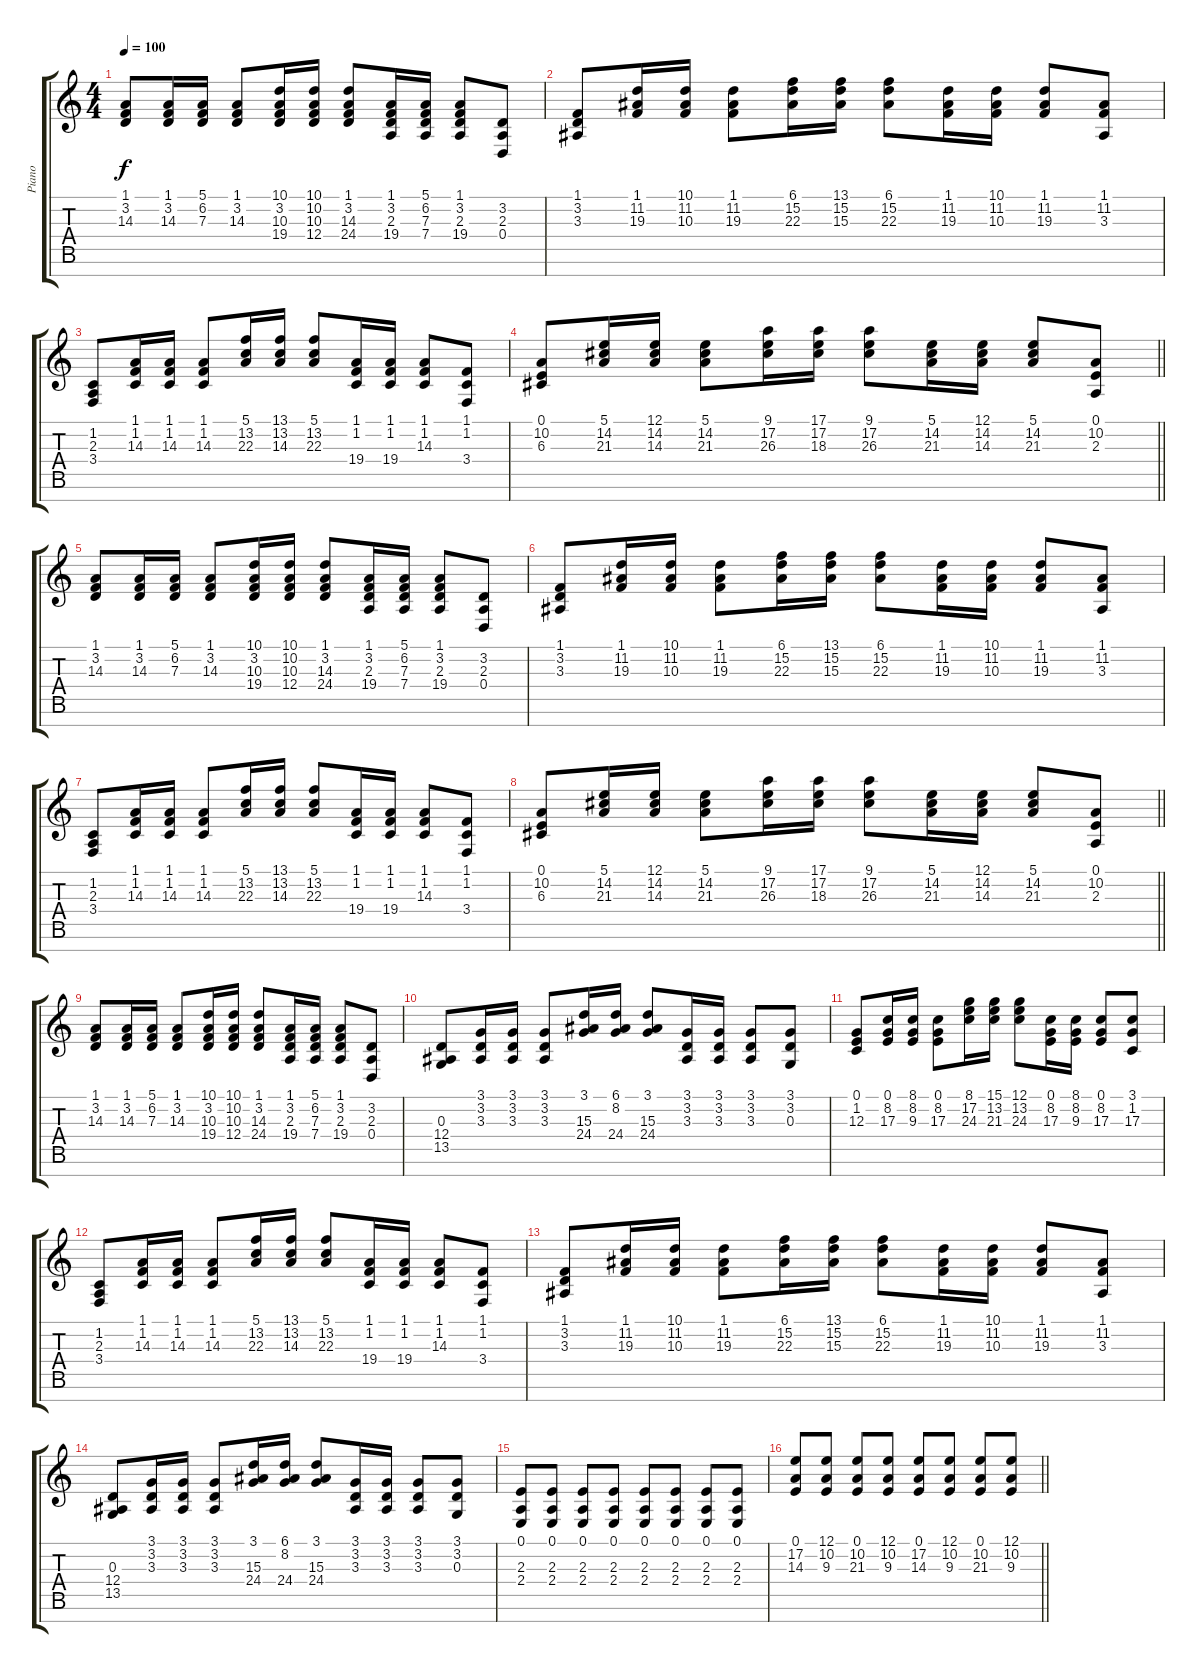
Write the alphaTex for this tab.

\track ("Piano" "Piano") {instrument acousticgrandpiano}
\staff {score tabs}
\tuning (E4 B3 G3 D3 A2 E2 B1) {hide}
\ts (4 4)
\tempo 100
\clef g2
\ks c
(1.1 3.2 14.3).8{dy f volume 16 instrument acousticgrandpiano} (1.1 3.2 14.3).16 (5.1 6.2 7.3).16 (1.1 3.2 14.3).8 (10.1 3.2 10.3 19.4).16 (10.1 10.2 10.3 12.4).16 (1.1 3.2 14.3 24.4).8 (1.1 3.2 2.3 19.4).16 (5.1 6.2 7.3 7.4).16 (1.1 3.2 2.3 19.4).8 (3.2 2.3 0.4).8 |
(1.1 3.2 3.3).8 (1.1 11.2 19.3).16 (10.1 11.2 10.3).16 (1.1 11.2 19.3).8 (6.1 15.2 22.3).16 (13.1 15.2 15.3).16 (6.1 15.2 22.3).8 (1.1 11.2 19.3).16 (10.1 11.2 10.3).16 (1.1 11.2 19.3).8 (1.1 11.2 3.3).8 |
(1.2 2.3 3.4).8 (1.1 1.2 14.3).16 (1.1 1.2 14.3).16 (1.1 1.2 14.3).8 (5.1 13.2 22.3).16 (13.1 13.2 14.3).16 (5.1 13.2 22.3).8 (1.1 1.2 19.4).16 (1.1 1.2 19.4).16 (1.1 1.2 14.3).8 (1.1 1.2 3.4).8 |
\barLineRight lightlight
(0.1 10.2 6.3).8 (5.1 14.2 21.3).16 (12.1 14.2 14.3).16 (5.1 14.2 21.3).8 (9.1 17.2 26.3).16 (17.1 17.2 18.3).16 (9.1 17.2 26.3).8 (5.1 14.2 21.3).16 (12.1 14.2 14.3).16 (5.1 14.2 21.3).8 (0.1 10.2 2.3).8 |
(1.1 3.2 14.3).8 (1.1 3.2 14.3).16 (5.1 6.2 7.3).16 (1.1 3.2 14.3).8 (10.1 3.2 10.3 19.4).16 (10.1 10.2 10.3 12.4).16 (1.1 3.2 14.3 24.4).8 (1.1 3.2 2.3 19.4).16 (5.1 6.2 7.3 7.4).16 (1.1 3.2 2.3 19.4).8 (3.2 2.3 0.4).8 |
(1.1 3.2 3.3).8 (1.1 11.2 19.3).16 (10.1 11.2 10.3).16 (1.1 11.2 19.3).8 (6.1 15.2 22.3).16 (13.1 15.2 15.3).16 (6.1 15.2 22.3).8 (1.1 11.2 19.3).16 (10.1 11.2 10.3).16 (1.1 11.2 19.3).8 (1.1 11.2 3.3).8 |
(1.2 2.3 3.4).8 (1.1 1.2 14.3).16 (1.1 1.2 14.3).16 (1.1 1.2 14.3).8 (5.1 13.2 22.3).16 (13.1 13.2 14.3).16 (5.1 13.2 22.3).8 (1.1 1.2 19.4).16 (1.1 1.2 19.4).16 (1.1 1.2 14.3).8 (1.1 1.2 3.4).8 |
\barLineRight lightlight
(0.1 10.2 6.3).8 (5.1 14.2 21.3).16 (12.1 14.2 14.3).16 (5.1 14.2 21.3).8 (9.1 17.2 26.3).16 (17.1 17.2 18.3).16 (9.1 17.2 26.3).8 (5.1 14.2 21.3).16 (12.1 14.2 14.3).16 (5.1 14.2 21.3).8 (0.1 10.2 2.3).8 |
(1.1 3.2 14.3).8 (1.1 3.2 14.3).16 (5.1 6.2 7.3).16 (1.1 3.2 14.3).8 (10.1 3.2 10.3 19.4).16 (10.1 10.2 10.3 12.4).16 (1.1 3.2 14.3 24.4).8 (1.1 3.2 2.3 19.4).16 (5.1 6.2 7.3 7.4).16 (1.1 3.2 2.3 19.4).8 (3.2 2.3 0.4).8 |
(0.3 12.4 13.5).8 (3.1 3.2 3.3).16 (3.1 3.2 3.3).16 (3.1 3.2 3.3).8 (3.1 15.3 24.4).16 (6.1 8.2 24.4).16 (3.1 15.3 24.4).8 (3.1 3.2 3.3).16 (3.1 3.2 3.3).16 (3.1 3.2 3.3).8 (3.1 3.2 0.3).8 |
(0.1 1.2 12.3).8 (0.1 8.2 17.3).16 (8.1 8.2 9.3).16 (0.1 8.2 17.3).8 (8.1 17.2 24.3).16 (15.1 13.2 21.3).16 (12.1 13.2 24.3).8 (0.1 8.2 17.3).16 (8.1 8.2 9.3).16 (0.1 8.2 17.3).8 (3.1 1.2 17.3).8 |
(1.2 2.3 3.4).8 (1.1 1.2 14.3).16 (1.1 1.2 14.3).16 (1.1 1.2 14.3).8 (5.1 13.2 22.3).16 (13.1 13.2 14.3).16 (5.1 13.2 22.3).8 (1.1 1.2 19.4).16 (1.1 1.2 19.4).16 (1.1 1.2 14.3).8 (1.1 1.2 3.4).8 |
(1.1 3.2 3.3).8 (1.1 11.2 19.3).16 (10.1 11.2 10.3).16 (1.1 11.2 19.3).8 (6.1 15.2 22.3).16 (13.1 15.2 15.3).16 (6.1 15.2 22.3).8 (1.1 11.2 19.3).16 (10.1 11.2 10.3).16 (1.1 11.2 19.3).8 (1.1 11.2 3.3).8 |
(0.3 12.4 13.5).8 (3.1 3.2 3.3).16 (3.1 3.2 3.3).16 (3.1 3.2 3.3).8 (3.1 15.3 24.4).16 (6.1 8.2 24.4).16 (3.1 15.3 24.4).8 (3.1 3.2 3.3).16 (3.1 3.2 3.3).16 (3.1 3.2 3.3).8 (3.1 3.2 0.3).8 |
(0.1 2.3 2.4).8 (0.1 2.3 2.4).8 (0.1 2.3 2.4).8 (0.1 2.3 2.4).8 (0.1 2.3 2.4).8 (0.1 2.3 2.4).8 (0.1 2.3 2.4).8 (0.1 2.3 2.4).8 |
\barLineRight lightlight
(0.1 17.2 14.3).8 (12.1 10.2 9.3).8 (0.1 10.2 21.3).8 (12.1 10.2 9.3).8 (0.1 17.2 14.3).8 (12.1 10.2 9.3).8 (0.1 10.2 21.3).8 (12.1 10.2 9.3).8
